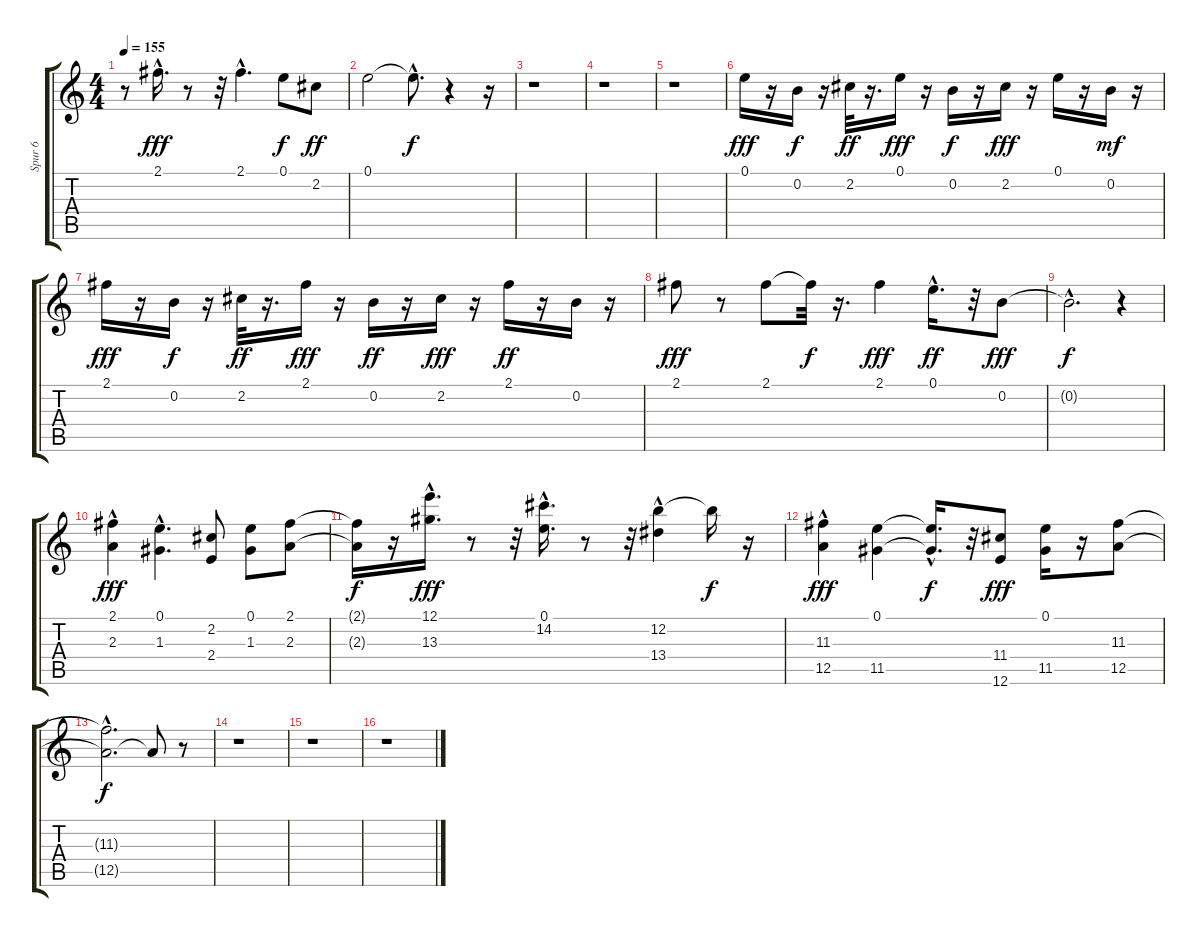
\track ("Spur 6" "Spur 6") {instrument electricguitarmuted}
\staff {score tabs}
\tuning (E4 B3 G3 D3 A2 E2) {hide}
\ts (4 4)
\tempo 155
\clef g2
\ks c
r.8{dy f} 2.1{hac}.16{d dy fff} r.8 r.32 2.1{hac}.4{d} 0.1.8{dy f} 2.2.8{dy ff} |
0.1.2 0.1{hac t}.8{d dy f} r.4 r.16 |
r.1 |
r.1 |
r.1 |
0.1.16{dy fff} r.16 0.2.16{dy f} r.16 2.2.32{dy ff} r.16{d} 0.1.16{dy fff} r.16 0.2.16{dy f} r.16 2.2.16{dy fff} r.16 0.1.16 r.16 0.2.16{dy mf} r.16 |
2.1.16{dy fff} r.16 0.2.16{dy f} r.16 2.2.32{dy ff} r.16{d} 2.1.16{dy fff} r.16 0.2.16{dy ff} r.16 2.2.16{dy fff} r.16 2.1.16{dy ff} r.16 0.2.16 r.16 |
2.1.8{dy fff} r.8 2.1.8 2.1{t}.32{dy f} r.16{d} 2.1.4{dy fff} 0.1{hac}.16{d dy ff} r.32 0.2.8{dy fff} |
0.2{hac t}.2{d dy f} r.4 |
(2.1 2.3{hac}).4{dy fff} (0.1{hac} 1.3).4{d} (2.2 2.4).8 (0.1 1.3).8 (2.1 2.3).8 |
(2.1{t} 2.3{t}).16{dy f} r.16 (12.1 13.3{hac}).16{d dy fff} r.8 r.32 (0.1{hac} 14.2).16{d} r.8 r.32 (12.2 13.4{hac}).4 12.2{t}.16{dy f} r.16 |
(11.3 12.5{hac}).4{dy fff} (0.1 11.5).4 (0.1{hac t} 11.5{t}).16{d dy f} r.32 (11.4 12.6).8{dy fff} (0.1 11.5).16 r.16 (11.3 12.5).8 |
(11.3{hac t} 12.5{hac t}).2{d dy f} 12.5{t}.8 r.8 |
r.1 |
r.1 |
r.1
